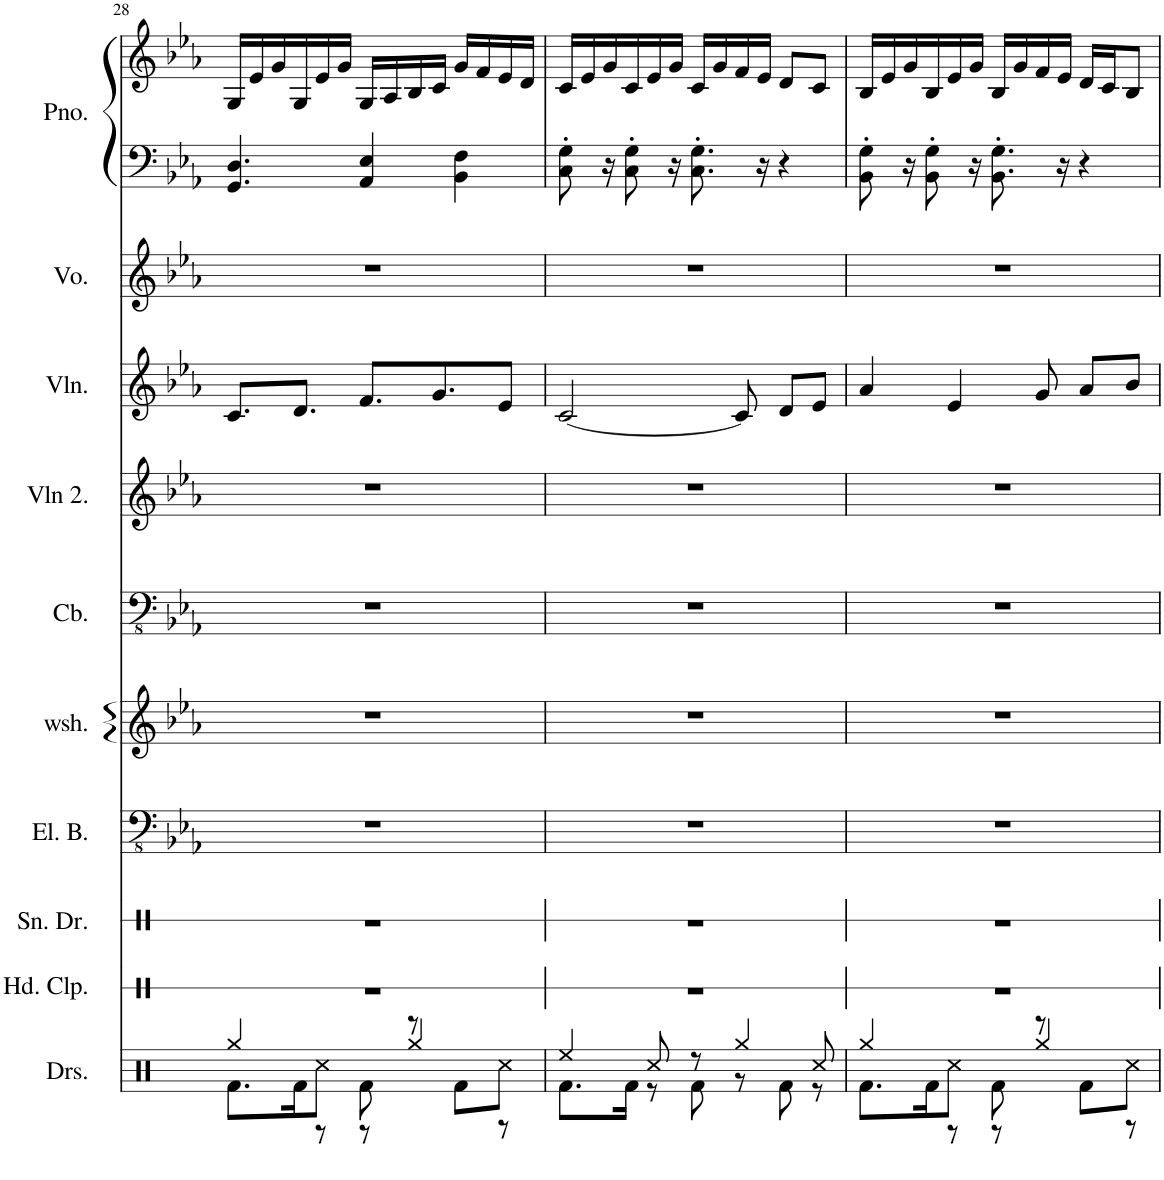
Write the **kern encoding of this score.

**kern	**kern	**kern	**kern	**kern	**kern	**kern	**kern	**kern	**kern	**kern
*part10	*part9	*part8	*part7	*part6	*part5	*part4	*part3	*part2	*part1	*part1
*staff11	*staff10	*staff9	*staff8	*staff7	*staff6	*staff5	*staff4	*staff3	*staff2	*staff1
*I"Drumset	*I"Hand Clap	*I"Snare Drum	*I"Electric Bass	*I"whoosh	*I"Contrabass	*I"Violin	*I"Violin	*I"Voice	*I"Piano	*
*I'Drs.	*I'Hd. Clp.	*I'Sn. Dr.	*I'El. B.	*I'wsh.	*I'Cb.	*I'Vln 2.	*I'Vln.	*I'Vo.	*I'Pno.	*
!!LO:PB:g=z
*clefX	*clefX	*clefX	*clefFv4	*clefG2	*clefFv4	*clefG2	*clefG2	*clefG2	*clefF4	*clefG2
*	*	*	*	*	*Trd7c12	*	*	*	*	*
*k[]	*k[]	*k[]	*k[b-e-a-]	*k[b-e-a-]	*k[b-e-a-]	*k[b-e-a-]	*k[b-e-a-]	*k[b-e-a-]	*k[b-e-a-]	*k[b-e-a-]
*M7/8	*M7/8	*M7/8	*M7/8	*M7/8	*M7/8	*M7/8	*M7/8	*M7/8	*M7/8	*M7/8
=28	=28	=28	=28	=28	=28	=28	=28	=28	=28	=28
*^	*	*	*	*	*	*	*	*	*	*
8.Rf\L	4Rgg/	2..r	2..r	2..r	2..r	2..r	2..r	8.c/L	2..r	4.GG/ 4.D/	16G/LL
.	.	.	.	.	.	.	.	.	.	.	16e-/
.	.	.	.	.	.	.	.	.	.	.	16g/
16Rf\K	.	.	.	.	.	.	.	8.d/J	.	.	16G/
8Rcc\J	8r	.	.	.	.	.	.	.	.	.	16e-/
.	.	.	.	.	.	.	.	.	.	.	16g/JJ
8Rf\	8r	.	.	.	.	.	.	8.f/L	.	4AA-/ 4E-/	16G/LL
.	.	.	.	.	.	.	.	.	.	.	16A-/
8r	4Rgg/	.	.	.	.	.	.	.	.	.	16B-/
.	.	.	.	.	.	.	.	8.g/	.	.	16c/JJ
8Rf\L	.	.	.	.	.	.	.	.	.	4BB-\ 4F\	16g/LL
.	.	.	.	.	.	.	.	.	.	.	16f/
8Rcc\J	8r	.	.	.	.	.	.	8e-/J	.	.	16e-/
.	.	.	.	.	.	.	.	.	.	.	16d/JJ
=29	=29	=29	=29	=29	=29	=29	=29	=29	=29	=29	=29
4Ree/	8.Rf\L	2..r	2..r	2..r	2..r	2..r	2..r	[2c/	2..r	8C\' 8G\'	16c/LL
.	.	.	.	.	.	.	.	.	.	.	16e-/
.	.	.	.	.	.	.	.	.	.	16r	16g/
.	16Rf\Jk	.	.	.	.	.	.	.	.	8C\' 8G\'	16c/
8Rcc/	8r	.	.	.	.	.	.	.	.	.	16e-/
.	.	.	.	.	.	.	.	.	.	16r	16g/JJ
8r	8Rf\	.	.	.	.	.	.	.	.	8.C\' 8.G\'	16c/LL
.	.	.	.	.	.	.	.	.	.	.	16g/
4Rgg/	8r	.	.	.	.	.	.	8c/]	.	.	16f/
.	.	.	.	.	.	.	.	.	.	16r	16e-/JJ
.	8Rf\	.	.	.	.	.	.	8d/L	.	4r	8d/L
8Rcc/	8r	.	.	.	.	.	.	8e-/J	.	.	8c/J
=30	=30	=30	=30	=30	=30	=30	=30	=30	=30	=30	=30
8.Rf\L	4Rgg/	2..r	2..r	2..r	2..r	2..r	2..r	4a-/	2..r	8BB-\' 8G\'	16B-/LL
.	.	.	.	.	.	.	.	.	.	.	16e-/
.	.	.	.	.	.	.	.	.	.	16r	16g/
16Rf\K	.	.	.	.	.	.	.	.	.	8BB-\' 8G\'	16B-/
8Rcc\J	8r	.	.	.	.	.	.	4e-/	.	.	16e-/
.	.	.	.	.	.	.	.	.	.	16r	16g/JJ
8Rf\	8r	.	.	.	.	.	.	.	.	8.BB-\' 8.G\'	16B-/LL
.	.	.	.	.	.	.	.	.	.	.	16g/
8r	4Rgg/	.	.	.	.	.	.	8g/	.	.	16f/
.	.	.	.	.	.	.	.	.	.	16r	16e-/JJ
8Rf\L	.	.	.	.	.	.	.	8a-/L	.	4r	16d/LL
.	.	.	.	.	.	.	.	.	.	.	16c/J
8Rcc\J	8r	.	.	.	.	.	.	8b-/J	.	.	8B-/J
*v	*v	*	*	*	*	*	*	*	*	*	*
=	=	=	=	=	=	=	=	=	=	=
*-	*-	*-	*-	*-	*-	*-	*-	*-	*-	*-
